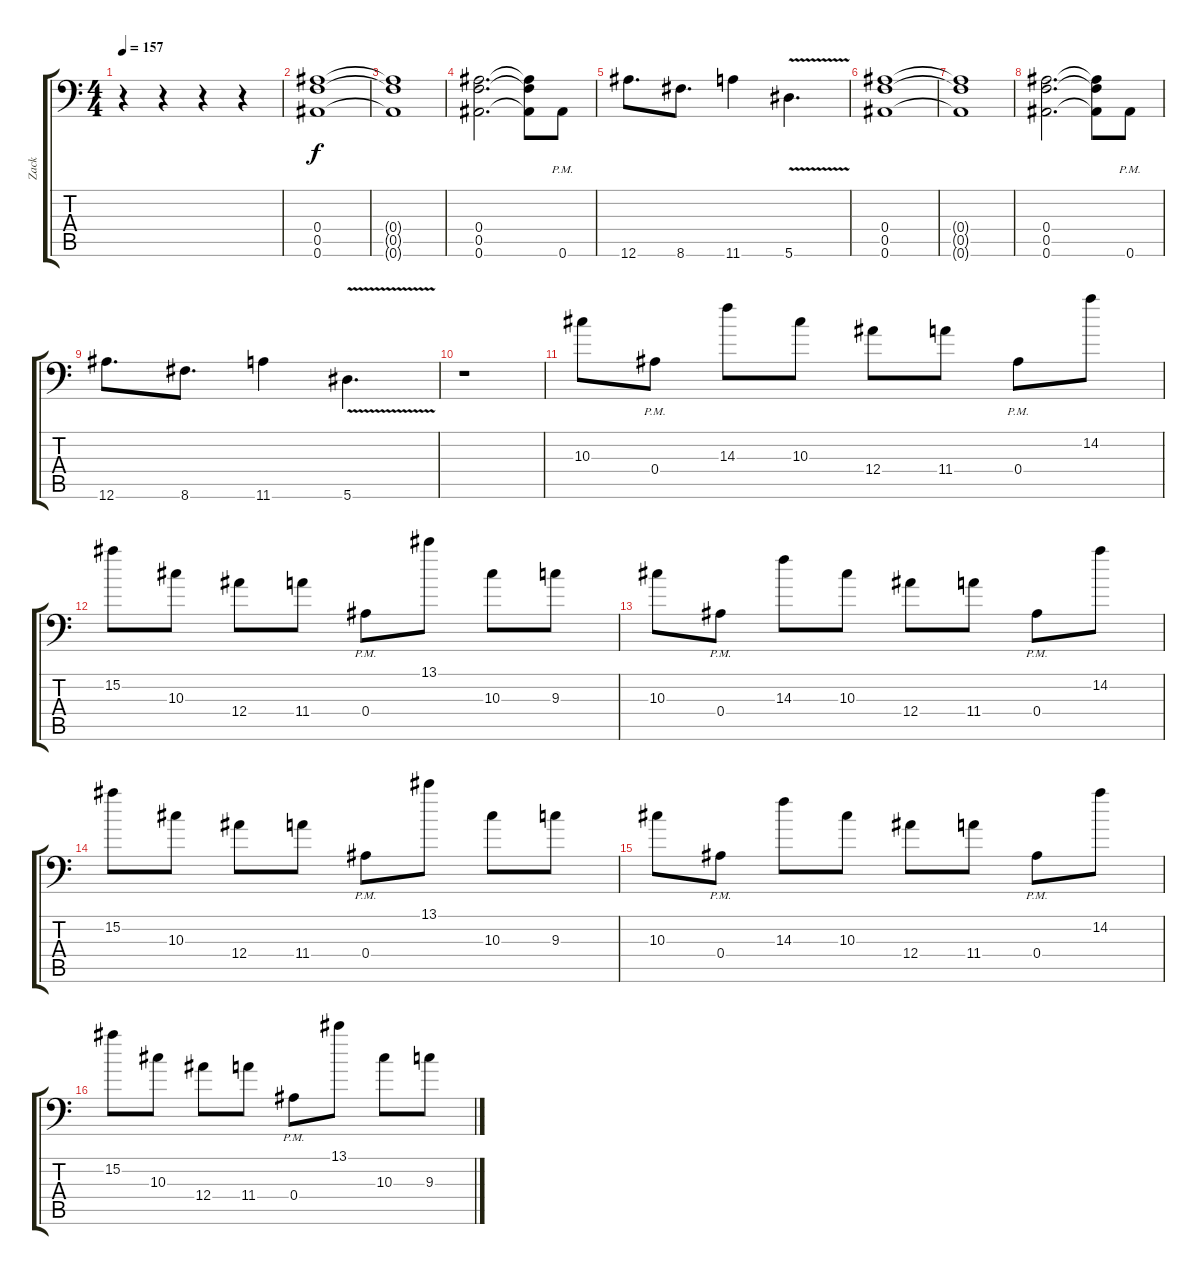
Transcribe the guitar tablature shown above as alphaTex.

\track ("Zack" "Zack") {instrument distortionguitar}
\staff {score tabs}
\tuning (C4 G3 Eb3 Bb2 F2 Bb1) {hide}
\ts (4 4)
\tempo 157
\clef f4
\ks c
r.4{dy f instrument distortionguitar} r.4 r.4 r.4 |
(0.4 0.5 0.6).1 |
(0.4{t} 0.5{t} 0.6{t}).1 |
(0.4 0.5 0.6).2{d} (0.4{t} 0.5{t} 0.6{t}).8 0.6{pm}.8 |
12.6.8{d} 8.6.8{d} 11.6.4 5.6{v}.4{d} |
(0.4 0.5 0.6).1 |
(0.4{t} 0.5{t} 0.6{t}).1 |
(0.4 0.5 0.6).2{d} (0.4{t} 0.5{t} 0.6{t}).8 0.6{pm}.8 |
12.6.8{d} 8.6.8{d} 11.6.4 5.6{v}.4{d} |
r.1 |
10.3.8 0.4{pm}.8 14.3.8 10.3.8 12.4.8 11.4.8 0.4{pm}.8 14.2.8 |
15.2.8 10.3.8 12.4.8 11.4.8 0.4{pm}.8 13.1.8 10.3.8 9.3.8 |
10.3.8 0.4{pm}.8 14.3.8 10.3.8 12.4.8 11.4.8 0.4{pm}.8 14.2.8 |
15.2.8 10.3.8 12.4.8 11.4.8 0.4{pm}.8 13.1.8 10.3.8 9.3.8 |
10.3.8 0.4{pm}.8 14.3.8 10.3.8 12.4.8 11.4.8 0.4{pm}.8 14.2.8 |
15.2.8 10.3.8 12.4.8 11.4.8 0.4{pm}.8 13.1.8 10.3.8 9.3.8
